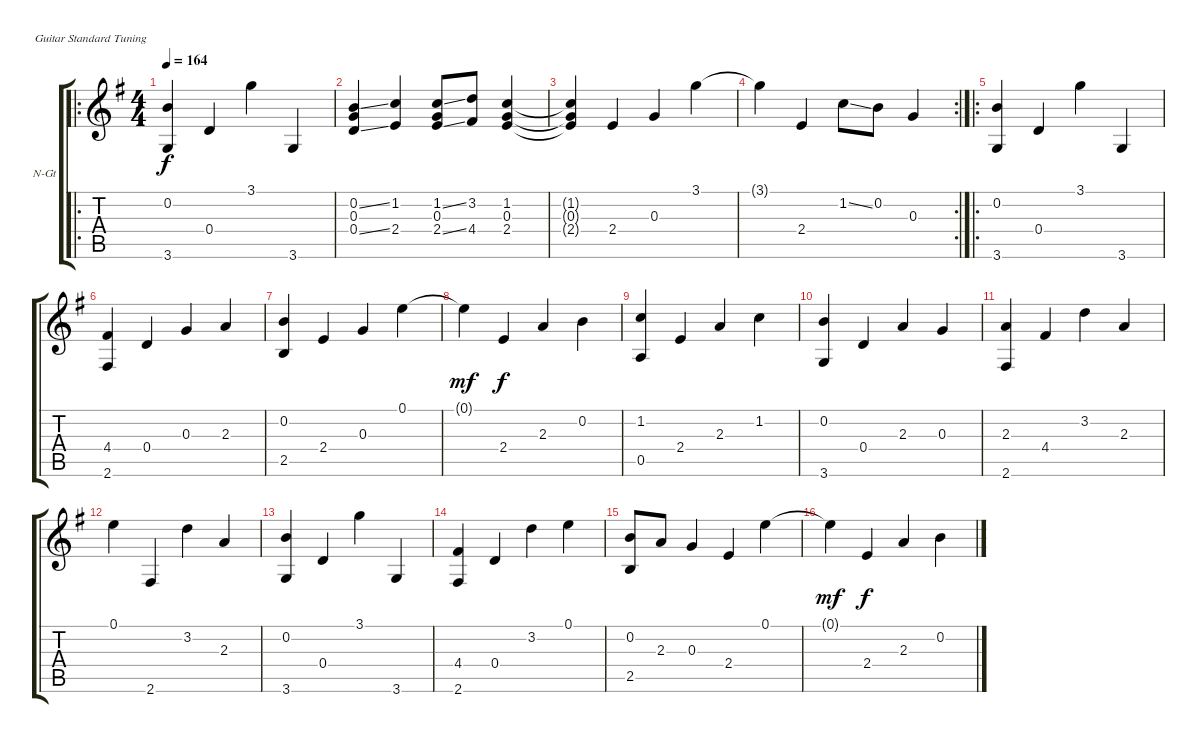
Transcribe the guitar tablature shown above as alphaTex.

\defaultSystemsLayout 4
\bracketExtendMode groupsimilarinstruments
\firstSystemTrackNameOrientation horizontal
\otherSystemsTrackNameOrientation horizontal
\track ("Nylon Guitar" "N-Gt") {instrument acousticguitarnylon}
\staff {score tabs}
\tuning (E4 B3 G3 D3 A2 E2)
\ro
\ts (4 4)
\tempo 164
\clef g2
\ks g
(0.2 3.6).4{dy f instrument acousticguitarnylon} 0.4.4 3.1.4 3.6.4 |
(0.2{ss} 0.3 0.4{ss}).4 (1.2 2.4).4 (1.2{ss} 0.3 2.4{ss}).8 (3.2 4.4).8 (1.2 0.3 2.4).4 |
(1.2{t} 0.3{t} 2.4{t}).4 2.4.4 0.3.4 3.1.4 |
\rc 2
3.1{t}.4 2.4.4 1.2{ss}.8 0.2.8 0.3.4 |
\ro
(0.2 3.6).4 0.4.4 3.1.4 3.6.4 |
(2.6 4.4).4 0.4.4 0.3.4 2.3.4 |
(0.2 2.5).4 2.4.4 0.3.4 0.1.4 |
0.1{t}.4{dy mf} 2.4.4{dy f} 2.3.4 0.2.4 |
(0.5 1.2).4 2.4.4 2.3.4 1.2.4 |
(3.6 0.2).4 0.4.4 2.3.4 0.3.4 |
(2.3 2.6).4 4.4.4 3.2.4 2.3.4 |
0.1.4 2.6.4 3.2.4 2.3.4 |
(0.2 3.6).4 0.4.4 3.1.4 3.6.4 |
(2.6 4.4).4 0.4.4 3.2.4 0.1.4 |
(0.2 2.5).8 2.3.8 0.3.4 2.4.4 0.1.4 |
0.1{t}.4{dy mf} 2.4.4{dy f} 2.3.4 0.2.4
